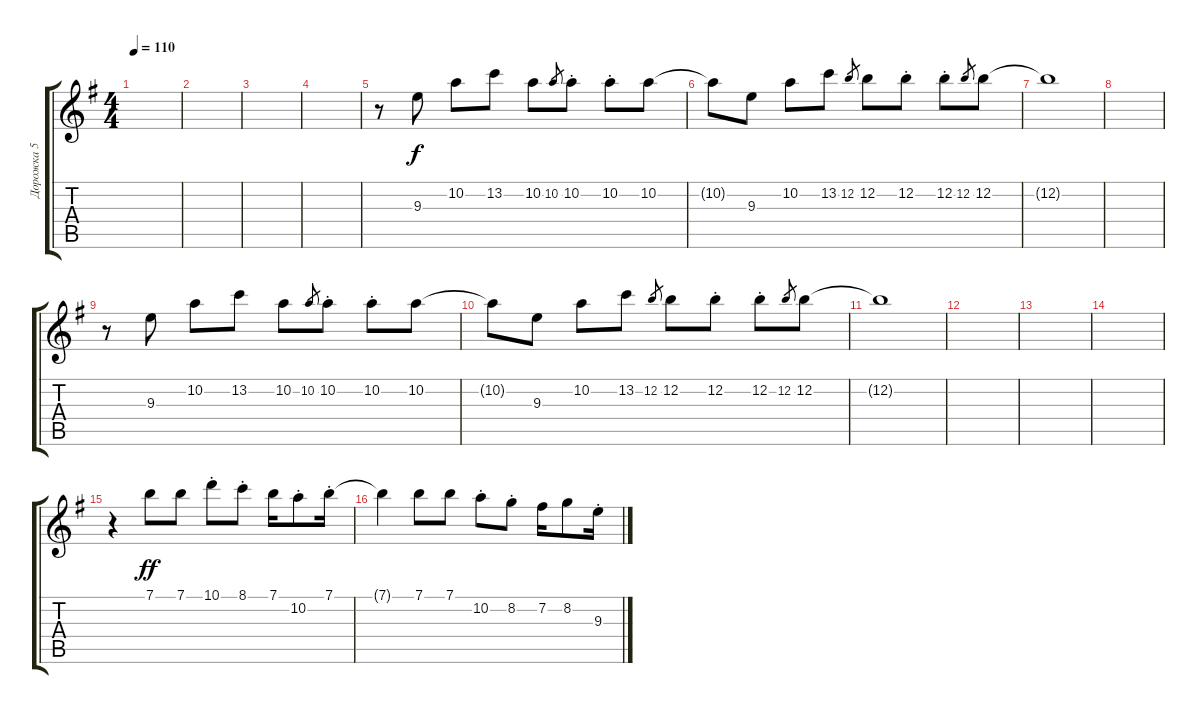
\track ("Дорожка 5" "Дорожка 5") {instrument distortionguitar}
\staff {score tabs}
\tuning (E4 B3 G3 D3 A2 E2) {hide}
\ts (4 4)
\tempo 110
\clef g2
\ks eminor
|
|
|
|
r.8 9.3.8 10.2.8 13.2.8 10.2.8 10.2.8{gr} 10.2{st}.8 10.2{st}.8 10.2.8 |
10.2{t}.8 9.3.8 10.2.8 13.2.8 12.2.8{gr} 12.2.8 12.2{st}.8 12.2{st}.8 12.2.8{gr} 12.2.8 |
12.2{t}.1 |
|
r.8 9.3.8 10.2.8 13.2.8 10.2.8 10.2.8{gr} 10.2{st}.8 10.2{st}.8 10.2.8 |
10.2{t}.8 9.3.8 10.2.8 13.2.8 12.2.8{gr} 12.2.8 12.2{st}.8 12.2{st}.8 12.2.8{gr} 12.2.8 |
12.2{t}.1 |
|
|
|
r.4 7.1.8{dy ff} 7.1.8 10.1{st}.8 8.1{st}.8 7.1.16 10.2{st}.8 7.1{st}.16 |
7.1{t}.4 7.1.8 7.1.8 10.2{st}.8 8.2{st}.8 7.2.16 8.2.8 9.3{st}.16
